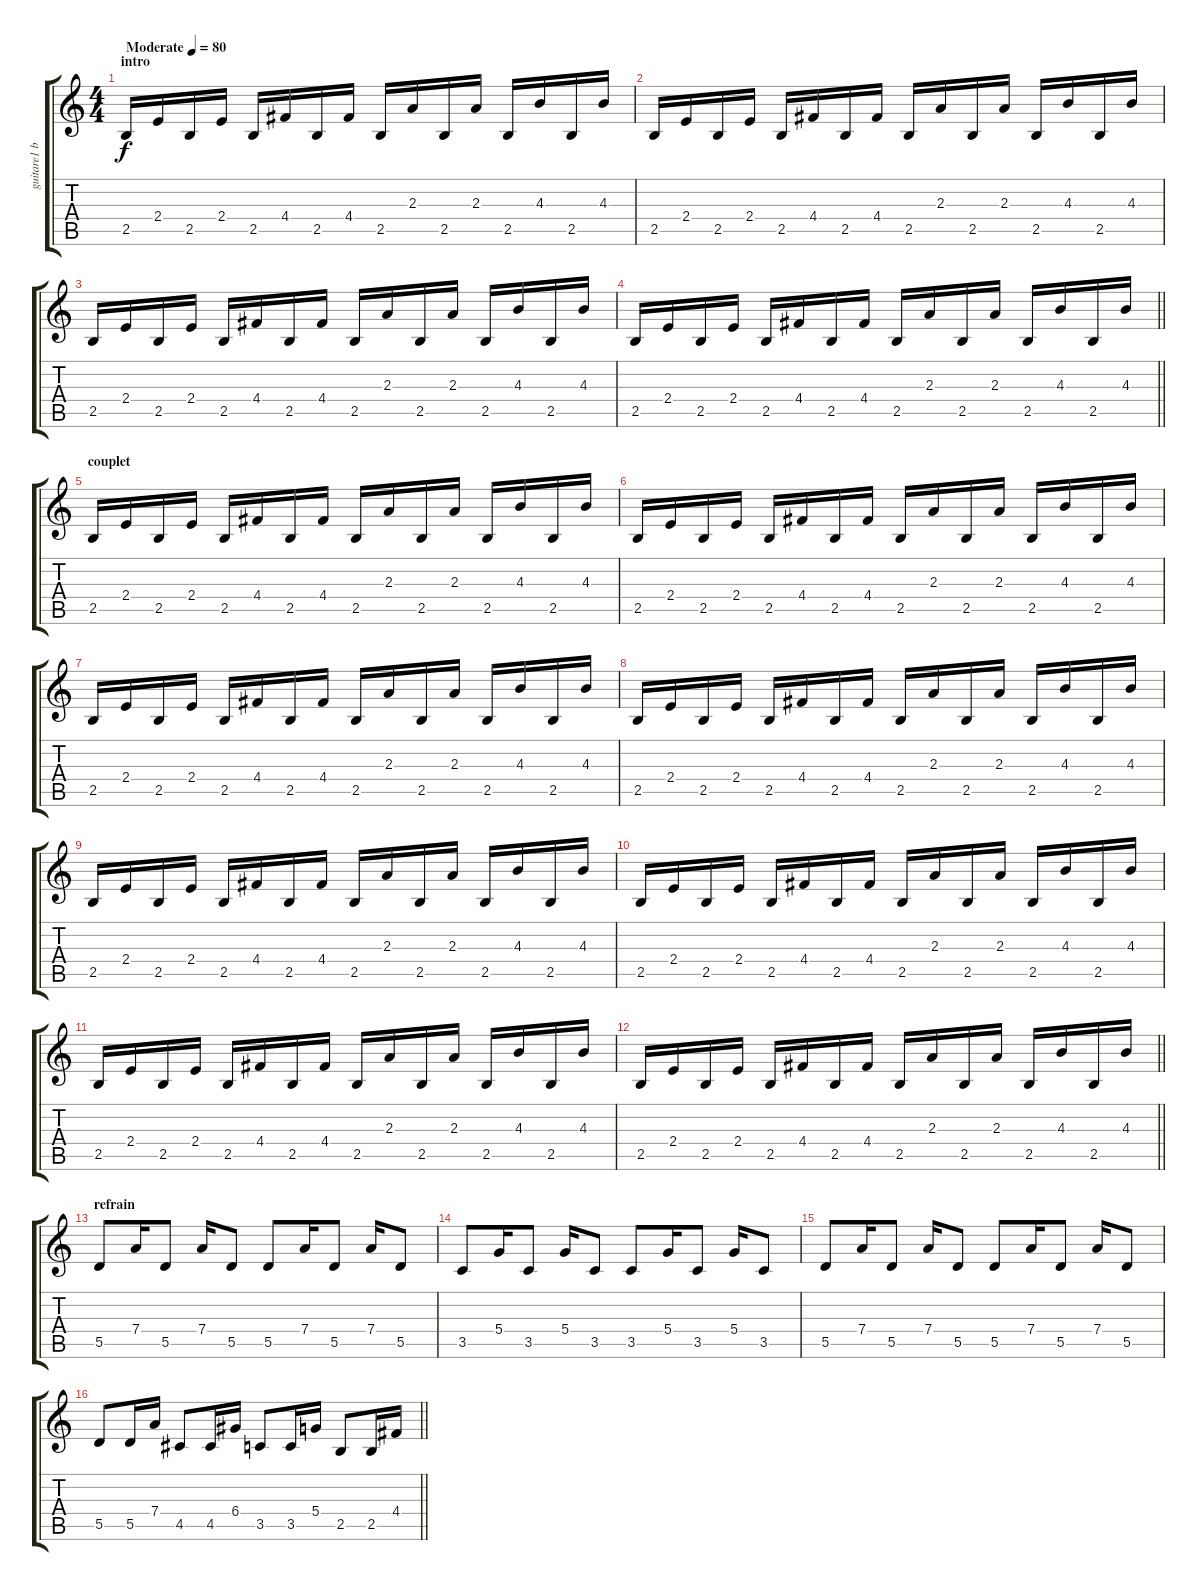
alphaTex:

\track ("guitare1 bat" "guitare1 b") {instrument overdrivenguitar}
\staff {score tabs}
\tuning (E4 B3 G3 D3 A2 E2) {hide}
\ts (4 4)
\section ("" "intro")
\tempo (80 "Moderate")
\clef g2
\ks c
2.5.16{dy f instrument overdrivenguitar} 2.4.16 2.5.16 2.4.16 2.5.16 4.4.16 2.5.16 4.4.16 2.5.16 2.3.16 2.5.16 2.3.16 2.5.16 4.3.16 2.5.16 4.3.16 |
2.5.16 2.4.16 2.5.16 2.4.16 2.5.16 4.4.16 2.5.16 4.4.16 2.5.16 2.3.16 2.5.16 2.3.16 2.5.16 4.3.16 2.5.16 4.3.16 |
2.5.16 2.4.16 2.5.16 2.4.16 2.5.16 4.4.16 2.5.16 4.4.16 2.5.16 2.3.16 2.5.16 2.3.16 2.5.16 4.3.16 2.5.16 4.3.16 |
\barLineRight lightlight
2.5.16 2.4.16 2.5.16 2.4.16 2.5.16 4.4.16 2.5.16 4.4.16 2.5.16 2.3.16 2.5.16 2.3.16 2.5.16 4.3.16 2.5.16 4.3.16 |
\section ("" "couplet")
2.5.16 2.4.16 2.5.16 2.4.16 2.5.16 4.4.16 2.5.16 4.4.16 2.5.16 2.3.16 2.5.16 2.3.16 2.5.16 4.3.16 2.5.16 4.3.16 |
2.5.16 2.4.16 2.5.16 2.4.16 2.5.16 4.4.16 2.5.16 4.4.16 2.5.16 2.3.16 2.5.16 2.3.16 2.5.16 4.3.16 2.5.16 4.3.16 |
2.5.16 2.4.16 2.5.16 2.4.16 2.5.16 4.4.16 2.5.16 4.4.16 2.5.16 2.3.16 2.5.16 2.3.16 2.5.16 4.3.16 2.5.16 4.3.16 |
2.5.16 2.4.16 2.5.16 2.4.16 2.5.16 4.4.16 2.5.16 4.4.16 2.5.16 2.3.16 2.5.16 2.3.16 2.5.16 4.3.16 2.5.16 4.3.16 |
2.5.16 2.4.16 2.5.16 2.4.16 2.5.16 4.4.16 2.5.16 4.4.16 2.5.16 2.3.16 2.5.16 2.3.16 2.5.16 4.3.16 2.5.16 4.3.16 |
2.5.16 2.4.16 2.5.16 2.4.16 2.5.16 4.4.16 2.5.16 4.4.16 2.5.16 2.3.16 2.5.16 2.3.16 2.5.16 4.3.16 2.5.16 4.3.16 |
2.5.16 2.4.16 2.5.16 2.4.16 2.5.16 4.4.16 2.5.16 4.4.16 2.5.16 2.3.16 2.5.16 2.3.16 2.5.16 4.3.16 2.5.16 4.3.16 |
\barLineRight lightlight
2.5.16 2.4.16 2.5.16 2.4.16 2.5.16 4.4.16 2.5.16 4.4.16 2.5.16 2.3.16 2.5.16 2.3.16 2.5.16 4.3.16 2.5.16 4.3.16 |
\section ("" "refrain")
5.5.8 7.4.16 5.5.8 7.4.16 5.5.8 5.5.8 7.4.16 5.5.8 7.4.16 5.5.8 |
3.5.8 5.4.16 3.5.8 5.4.16 3.5.8 3.5.8 5.4.16 3.5.8 5.4.16 3.5.8 |
5.5.8 7.4.16 5.5.8 7.4.16 5.5.8 5.5.8 7.4.16 5.5.8 7.4.16 5.5.8 |
\barLineRight lightlight
5.5.8 5.5.16 7.4.16 4.5.8 4.5.16 6.4.16 3.5.8 3.5.16 5.4.16 2.5.8 2.5.16 4.4.16
